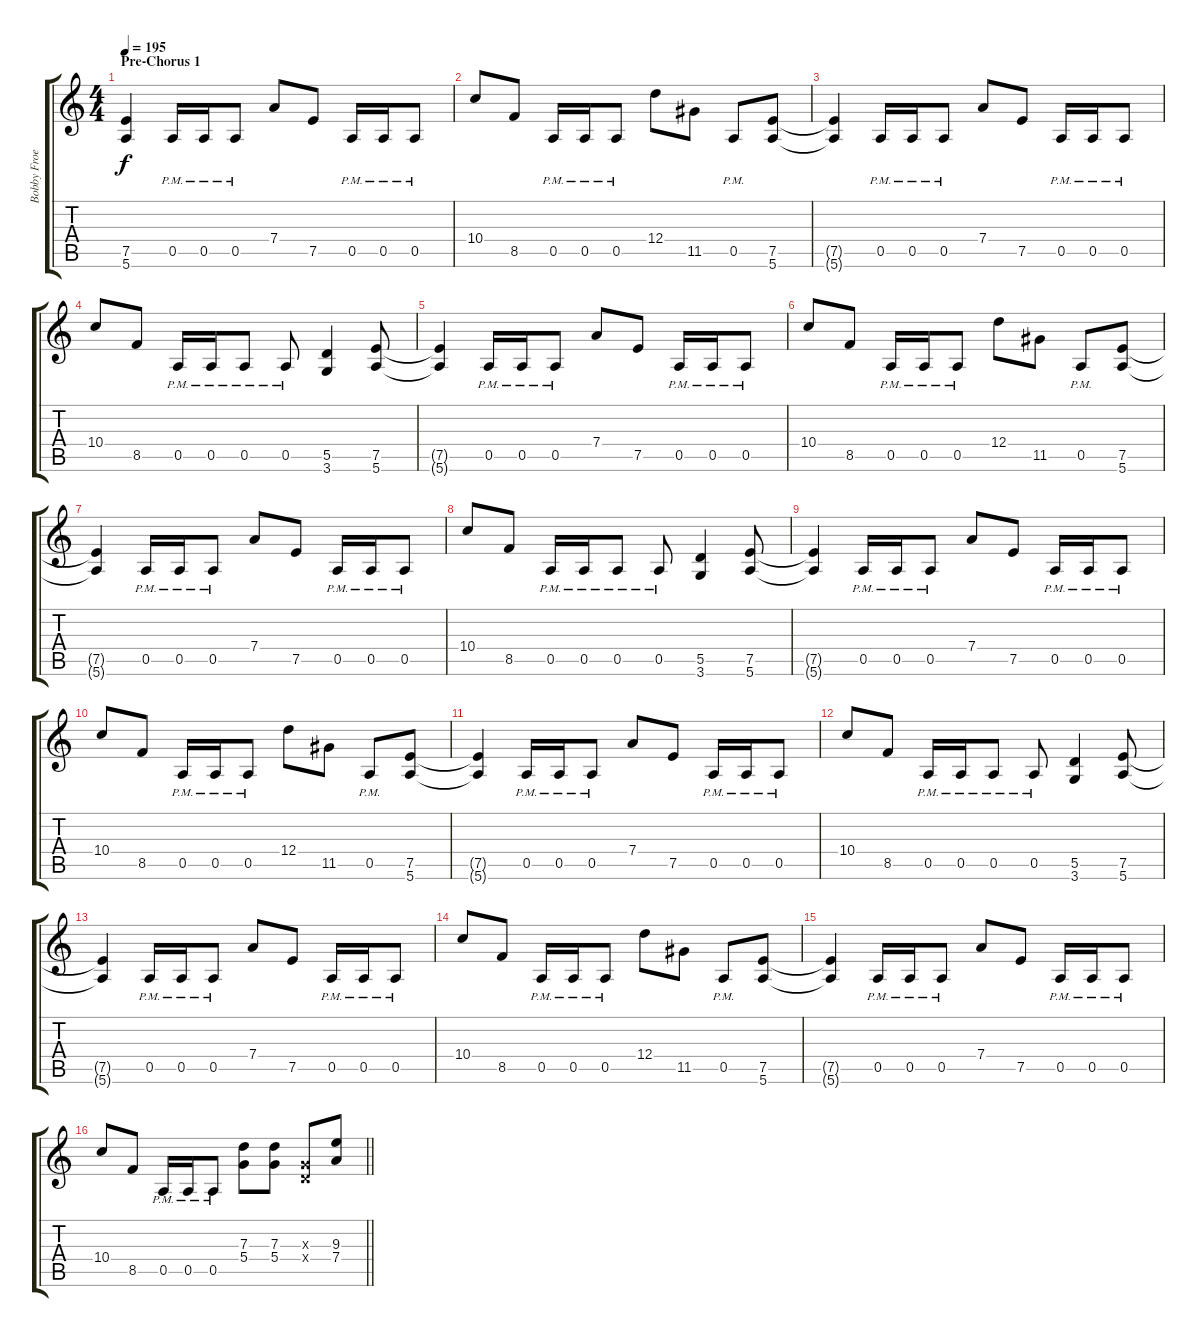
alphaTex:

\track ("Bobby Froese" "Bobby Froe") {instrument distortionguitar}
\staff {score tabs}
\tuning (E4 B3 G3 D3 A2 E2) {hide}
\ts (4 4)
\section ("" "Pre-Chorus 1")
\tempo 195
\clef g2
\ks c
(7.5{t} 5.6{t}).4{dy f} 0.5{pm}.16 0.5{pm}.16 0.5{pm}.8 7.4.8 7.5.8 0.5{pm}.16 0.5{pm}.16 0.5{pm}.8 |
10.4.8 8.5.8 0.5{pm}.16 0.5{pm}.16 0.5{pm}.8 12.4.8 11.5.8 0.5{pm}.8 (7.5 5.6).8 |
(7.5{t} 5.6{t}).4 0.5{pm}.16 0.5{pm}.16 0.5{pm}.8 7.4.8 7.5.8 0.5{pm}.16 0.5{pm}.16 0.5{pm}.8 |
10.4.8 8.5.8 0.5{pm}.16 0.5{pm}.16 0.5{pm}.8 0.5{pm}.8 (5.5 3.6).4 (7.5 5.6).8 |
(7.5{t} 5.6{t}).4 0.5{pm}.16 0.5{pm}.16 0.5{pm}.8 7.4.8 7.5.8 0.5{pm}.16 0.5{pm}.16 0.5{pm}.8 |
10.4.8 8.5.8 0.5{pm}.16 0.5{pm}.16 0.5{pm}.8 12.4.8 11.5.8 0.5{pm}.8 (7.5 5.6).8 |
(7.5{t} 5.6{t}).4 0.5{pm}.16 0.5{pm}.16 0.5{pm}.8 7.4.8 7.5.8 0.5{pm}.16 0.5{pm}.16 0.5{pm}.8 |
10.4.8 8.5.8 0.5{pm}.16 0.5{pm}.16 0.5{pm}.8 0.5{pm}.8 (5.5 3.6).4 (7.5 5.6).8 |
(7.5{t} 5.6{t}).4 0.5{pm}.16 0.5{pm}.16 0.5{pm}.8 7.4.8 7.5.8 0.5{pm}.16 0.5{pm}.16 0.5{pm}.8 |
10.4.8 8.5.8 0.5{pm}.16 0.5{pm}.16 0.5{pm}.8 12.4.8 11.5.8 0.5{pm}.8 (7.5 5.6).8 |
(7.5{t} 5.6{t}).4 0.5{pm}.16 0.5{pm}.16 0.5{pm}.8 7.4.8 7.5.8 0.5{pm}.16 0.5{pm}.16 0.5{pm}.8 |
10.4.8 8.5.8 0.5{pm}.16 0.5{pm}.16 0.5{pm}.8 0.5{pm}.8 (5.5 3.6).4 (7.5 5.6).8 |
(7.5{t} 5.6{t}).4 0.5{pm}.16 0.5{pm}.16 0.5{pm}.8 7.4.8 7.5.8 0.5{pm}.16 0.5{pm}.16 0.5{pm}.8 |
10.4.8 8.5.8 0.5{pm}.16 0.5{pm}.16 0.5{pm}.8 12.4.8 11.5.8 0.5{pm}.8 (7.5 5.6).8 |
(7.5{t} 5.6{t}).4 0.5{pm}.16 0.5{pm}.16 0.5{pm}.8 7.4.8 7.5.8 0.5{pm}.16 0.5{pm}.16 0.5{pm}.8 |
\barLineRight lightlight
10.4.8 8.5.8 0.5{pm}.16 0.5{pm}.16 0.5{pm}.8 (7.3 5.4).8 (7.3 5.4).8 (0.3{x} 0.4{x}).8 (9.3 7.4).8
